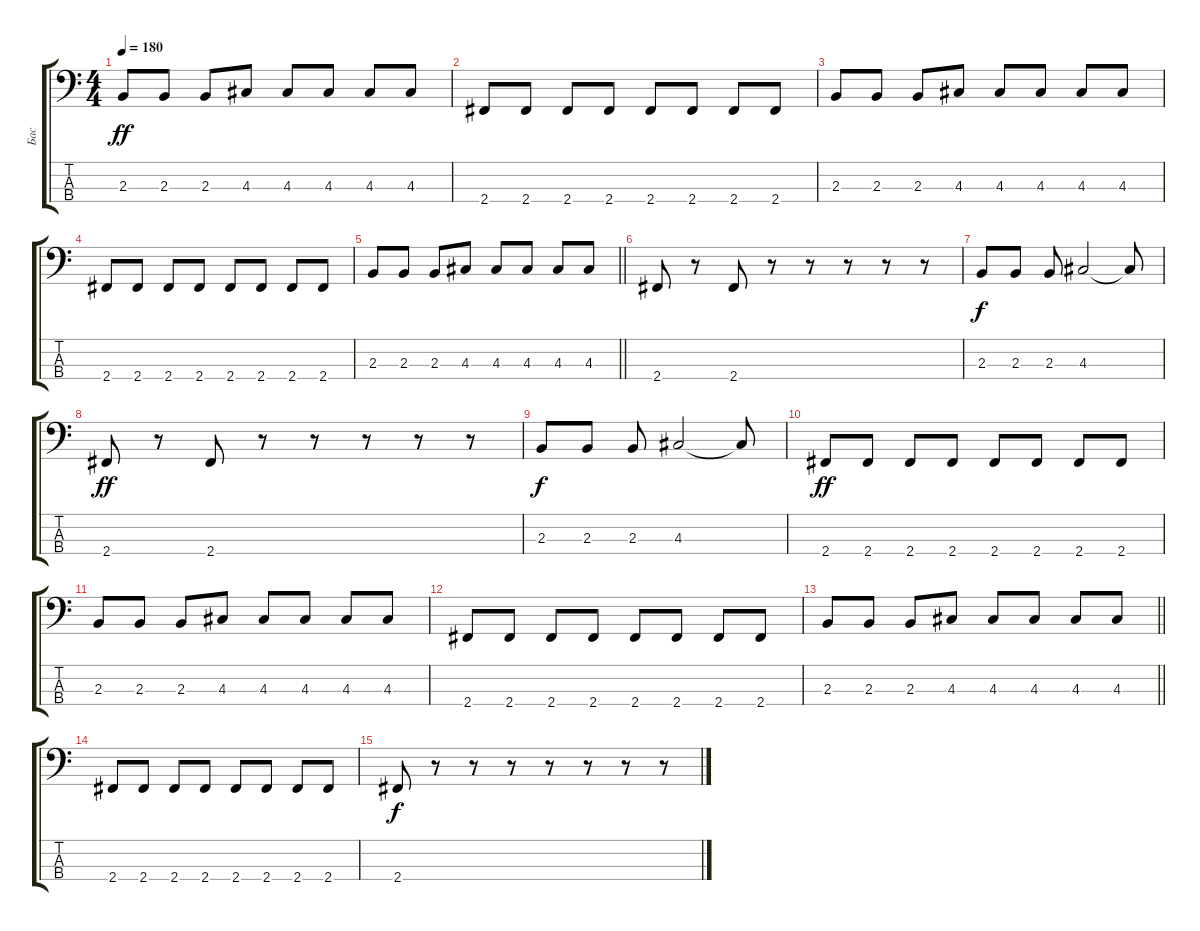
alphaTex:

\track ("Бас" "Бас") {instrument electricbassfinger}
\staff {score tabs}
\tuning (G2 D2 A1 E1) {hide}
\ts (4 4)
\tempo 180
\clef f4
\ks c
2.3.8{dy ff} 2.3.8 2.3.8 4.3.8 4.3.8 4.3.8 4.3.8 4.3.8 |
2.4.8 2.4.8 2.4.8 2.4.8 2.4.8 2.4.8 2.4.8 2.4.8 |
2.3.8 2.3.8 2.3.8 4.3.8 4.3.8 4.3.8 4.3.8 4.3.8 |
2.4.8 2.4.8 2.4.8 2.4.8 2.4.8 2.4.8 2.4.8 2.4.8 |
\barLineRight lightlight
2.3.8 2.3.8 2.3.8 4.3.8 4.3.8 4.3.8 4.3.8 4.3.8 |
\section ("" " ")
2.4.8 r.8 2.4.8 r.8 r.8 r.8 r.8 r.8 |
2.3.8{dy f} 2.3.8 2.3.8 4.3.2 4.3{t}.8 |
2.4.8{dy ff} r.8 2.4.8 r.8 r.8 r.8 r.8 r.8 |
2.3.8{dy f} 2.3.8 2.3.8 4.3.2 4.3{t}.8 |
2.4.8{dy ff} 2.4.8 2.4.8 2.4.8 2.4.8 2.4.8 2.4.8 2.4.8 |
2.3.8 2.3.8 2.3.8 4.3.8 4.3.8 4.3.8 4.3.8 4.3.8 |
2.4.8 2.4.8 2.4.8 2.4.8 2.4.8 2.4.8 2.4.8 2.4.8 |
\barLineRight lightlight
2.3.8 2.3.8 2.3.8 4.3.8 4.3.8 4.3.8 4.3.8 4.3.8 |
2.4.8 2.4.8 2.4.8 2.4.8 2.4.8 2.4.8 2.4.8 2.4.8 |
2.4.8{dy f} r.8 r.8 r.8 r.8 r.8 r.8 r.8
